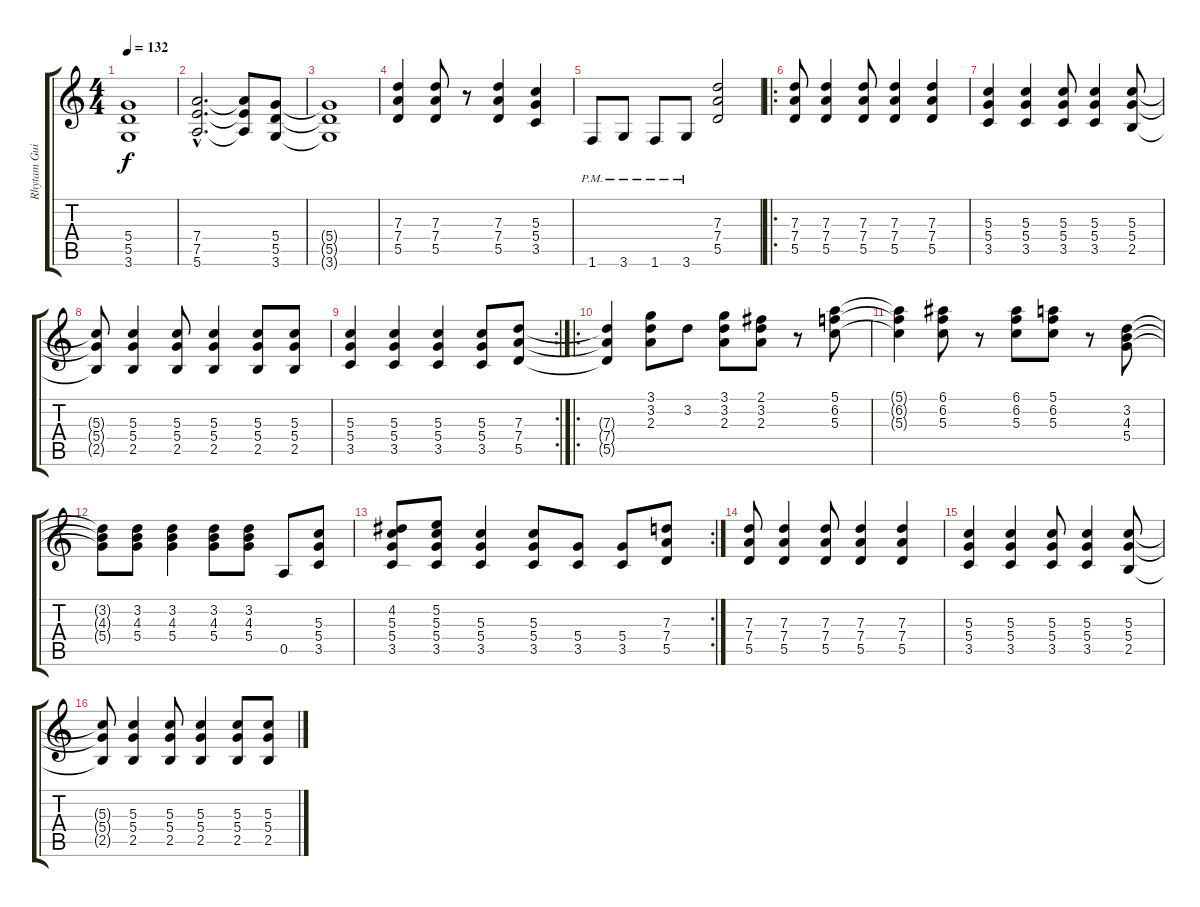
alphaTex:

\track ("Rhytam Guitar" "Rhytam Gui") {instrument overdrivenguitar}
\staff {score tabs}
\tuning (E4 B3 G3 D3 A2 E2) {hide}
\ts (4 4)
\tempo 132
\clef g2
\ks c
(5.4{t} 5.5{t} 3.6{t}).1{dy f} |
(7.4{hac} 7.5{hac} 5.6{hac}).2{d} (7.4{t} 7.5{t} 5.6{t}).8 (5.4 5.5 3.6).8 |
(5.4{t} 5.5{t} 3.6{t}).1 |
(7.3 7.4 5.5).4 (7.3 7.4 5.5).8 r.8 (7.3 7.4 5.5).4 (5.3 5.4 3.5).4 |
1.6{pm}.8 3.6{pm}.8 1.6{pm}.8 3.6{pm}.8 (7.3 7.4 5.5).2 |
\ro
(7.3 7.4 5.5).8 (7.3 7.4 5.5).4 (7.3 7.4 5.5).8 (7.3 7.4 5.5).4 (7.3 7.4 5.5).4 |
(5.3 5.4 3.5).4 (5.3 5.4 3.5).4 (5.3 5.4 3.5).8 (5.3 5.4 3.5).4 (5.3 5.4 2.5).8 |
(5.3{t} 5.4{t} 2.5{t}).8 (5.3 5.4 2.5).4 (5.3 5.4 2.5).8 (5.3 5.4 2.5).4 (5.3 5.4 2.5).8 (5.3 5.4 2.5).8 |
\rc 2
(5.3 5.4 3.5).4 (5.3 5.4 3.5).4 (5.3 5.4 3.5).4 (5.3 5.4 3.5).8 (7.3 7.4 5.5).8 |
\ro
(7.3{t} 7.4{t} 5.5{t}).4 (3.1 3.2 2.3).8 3.2.8 (3.1 3.2 2.3).8 (2.1 3.2 2.3).8 r.8 (5.1 6.2 5.3).8 |
(5.1{t} 6.2{t} 5.3{t}).4 (6.1 6.2 5.3).8 r.8 (6.1 6.2 5.3).8 (5.1 6.2 5.3).8 r.8 (3.2 4.3 5.4).8 |
(3.2{t} 4.3{t} 5.4{t}).8 (3.2 4.3 5.4).8 (3.2 4.3 5.4).4 (3.2 4.3 5.4).8 (3.2 4.3 5.4).8 0.5.8 (5.3 5.4 3.5).8 |
\rc 2
(4.2 5.3 5.4 3.5).8 (5.2 5.3 5.4 3.5).8 (5.3 5.4 3.5).4 (5.3 5.4 3.5).8 (5.4 3.5).8 (5.4 3.5).8 (7.3 7.4 5.5).8 |
(7.3 7.4 5.5).8 (7.3 7.4 5.5).4 (7.3 7.4 5.5).8 (7.3 7.4 5.5).4 (7.3 7.4 5.5).4 |
(5.3 5.4 3.5).4 (5.3 5.4 3.5).4 (5.3 5.4 3.5).8 (5.3 5.4 3.5).4 (5.3 5.4 2.5).8 |
(5.3{t} 5.4{t} 2.5{t}).8 (5.3 5.4 2.5).4 (5.3 5.4 2.5).8 (5.3 5.4 2.5).4 (5.3 5.4 2.5).8 (5.3 5.4 2.5).8
